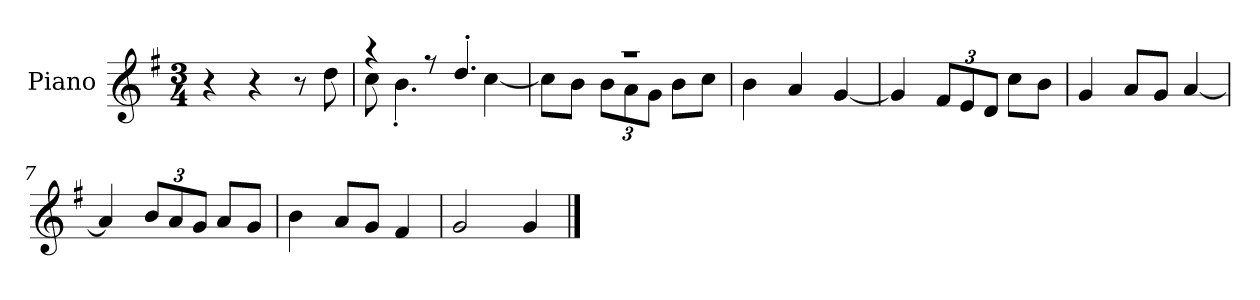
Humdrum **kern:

**kern
*part1
*staff1
*I"Piano
*I'P-no
*clefG2
*k[f#]
*M3/4
*MM177
=1
4r
4r
8r
8dd\
=2
*^
4r	8cc\
.	4.b'\
8r	.
4.dd'/	.
.	[4cc\
=3	=3
2.r	8cc\L]
.	8b\J
*	*Xbrackettup
.	12b\L
.	12a\
.	12g\J
.	8b\L
.	8cc\J
*v	*v
=4
4b\
4a/
[4g/
=5
4g/]
12f#/L
12e/
12d/J
8cc\L
8b\J
=6
4g/
8a/L
8g/J
[4a/
=7
4a/]
12b/L
12a/
12g/J
8a/L
8g/J
!!LO:LB:g=z
=8
4b\
8a/L
8g/J
4f#/
=9
2g/
4g/
==
*-
